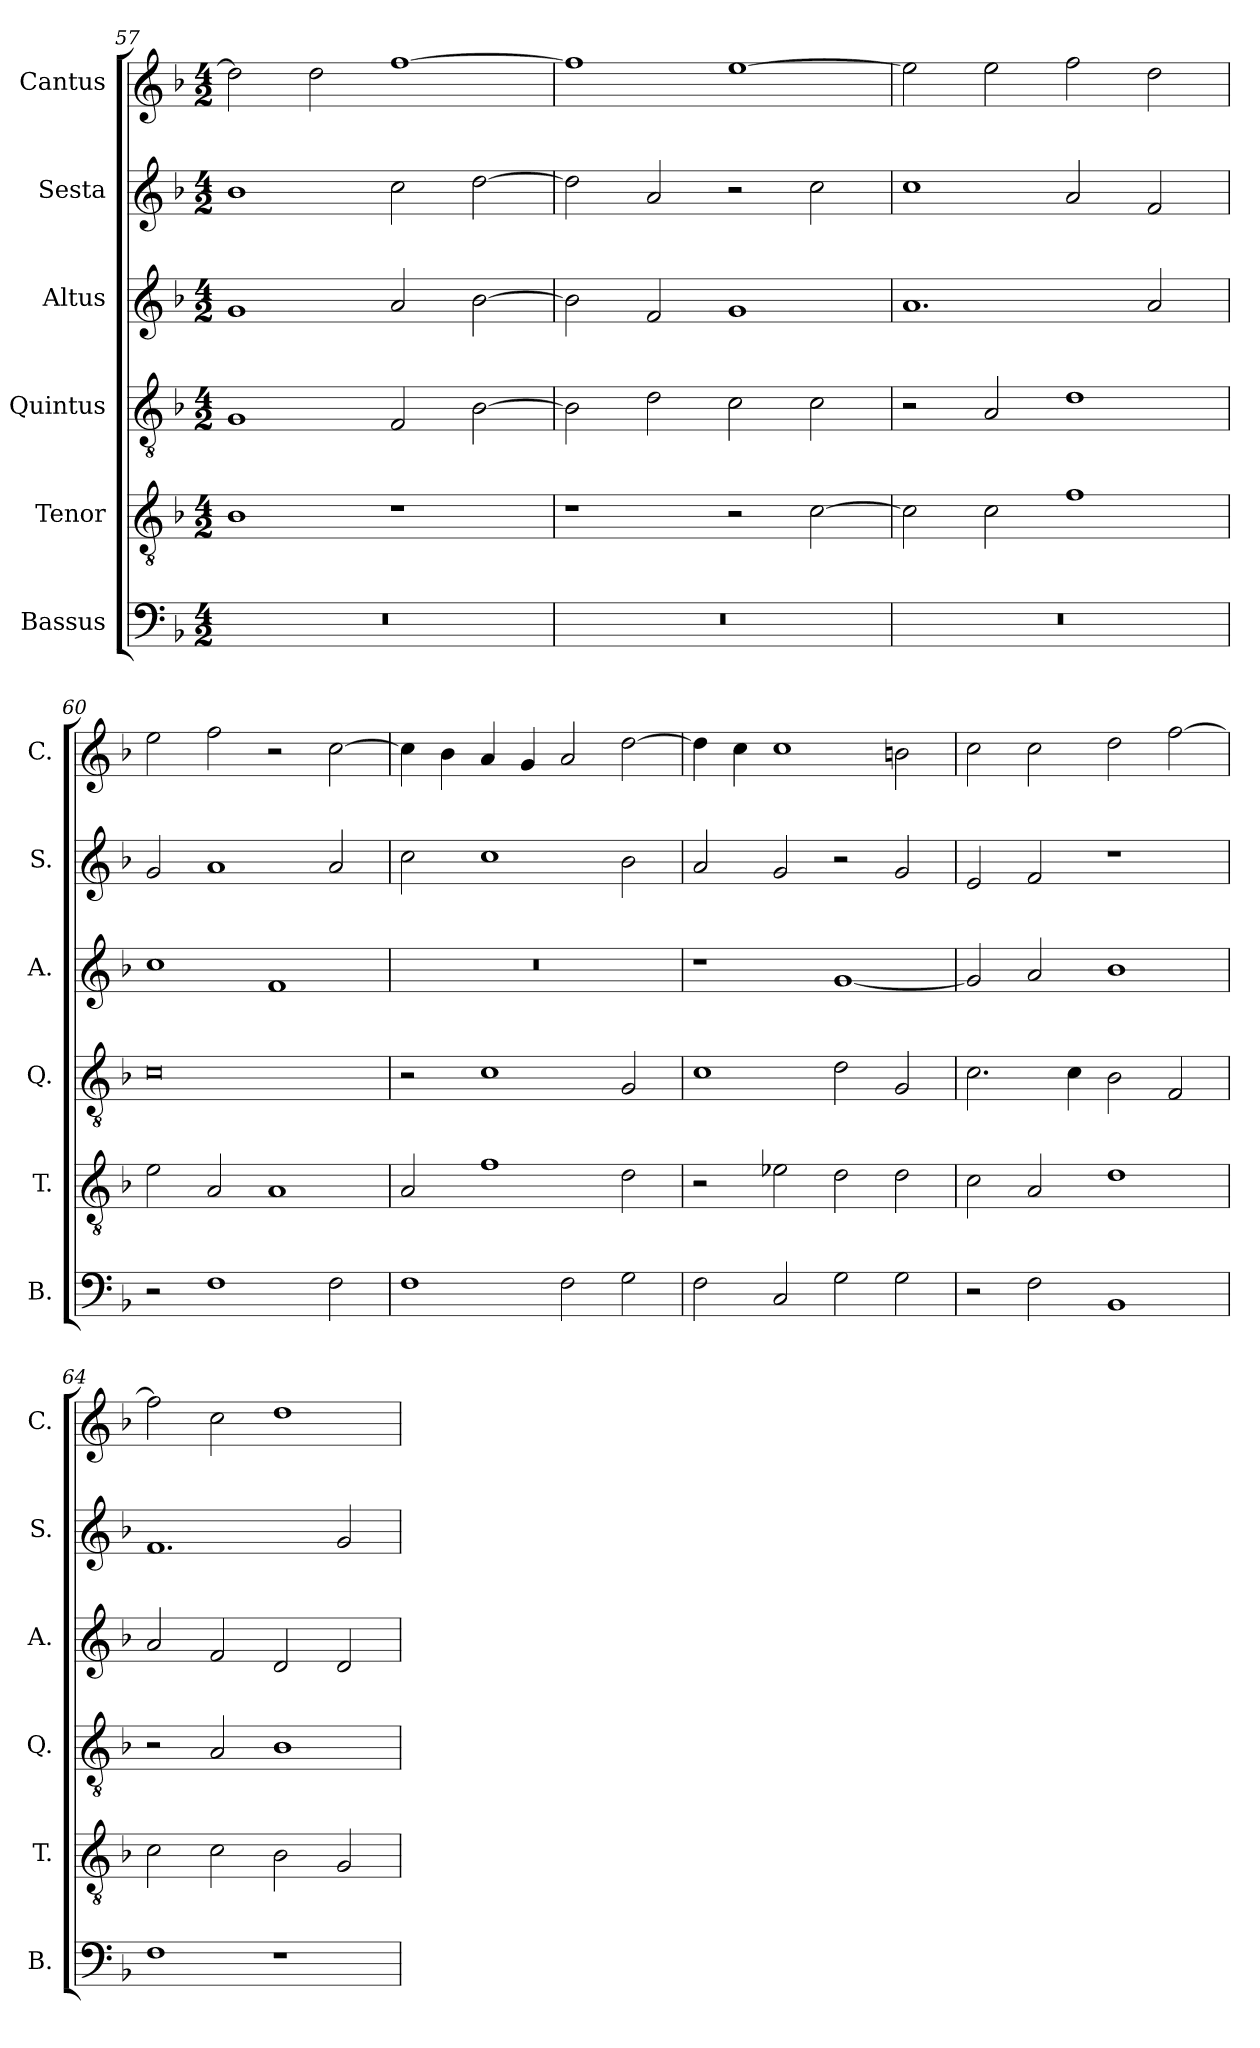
**kern	**kern	**kern	**kern	**kern	**kern
*part6	*part5	*part4	*part3	*part2	*part1
*staff6	*staff5	*staff4	*staff3	*staff2	*staff1
*I"Bassus	*I"Tenor	*I"Quintus	*I"Altus	*I"Sesta	*I"Cantus
*I'B.	*I'T.	*I'Q.	*I'A.	*I'S.	*I'C.
*clefF4	*clefGv2	*clefGv2	*clefG2	*clefG2	*clefG2
*k[b-]	*k[b-]	*k[b-]	*k[b-]	*k[b-]	*k[b-]
*M4/2	*M4/2	*M4/2	*M4/2	*M4/2	*M4/2
=57	=57	=57	=57	=57	=57
0r	1B-	1G	1g	1b-	2dd\]
.	.	.	.	.	2dd\
.	1r	2F/	2a/	2cc\	[1ff
.	.	[2B-\	[2b-\	[2dd\	.
=58	=58	=58	=58	=58	=58
0r	1r	2B-\]	2b-\]	2dd\]	1ff]
.	.	2d\	2f/	2a/	.
.	2r	2c\	1g	2r	[1ee
.	[2c\	2c\	.	2cc\	.
=59	=59	=59	=59	=59	=59
0r	2c\]	2r	1.a	1cc	2ee\]
.	2c\	2A/	.	.	2ee\
.	1f	1d	.	2a/	2ff\
.	.	.	2a/	2f/	2dd\
!!LO:LB:g=z
=60	=60	=60	=60	=60	=60
2r	2e\	0c	1cc	2g/	2ee\
1F	2A/	.	.	1a	2ff\
.	1A	.	1f	.	2r
2F\	.	.	.	2a/	[2cc\
=61	=61	=61	=61	=61	=61
1F	2A/	2r	0r	2cc\	4cc\]
.	.	.	.	.	4b-\
.	1f	1c	.	1cc	4a/
.	.	.	.	.	4g/
2F\	.	.	.	.	2a/
2G\	2d\	2G/	.	2b-\	[2dd\
=62	=62	=62	=62	=62	=62
2F\	2r	1c	1r	2a/	4dd\]
.	.	.	.	.	4cc\
2C/	2e-X\	.	.	2g/	1cc
2G\	2d\	2d\	[1g	2r	.
2G\	2d\	2G/	.	2g/	2bn\
=63	=63	=63	=63	=63	=63
2r	2c\	2.c\	2g/]	2e/	2cc\
2F\	2A/	.	2a/	2f/	2cc\
.	.	4c\	.	.	.
1BB-	1d	2B-\	1b-	1r	2dd\
.	.	2F/	.	.	[2ff\
=64	=64	=64	=64	=64	=64
1F	2c\	2r	2a/	1.f	2ff\]
.	2c\	2A/	2f/	.	2cc\
1r	2B-\	1B-	2d/	.	1dd
.	2G/	.	2d/	2g/	.
=	=	=	=	=	=
*-	*-	*-	*-	*-	*-
